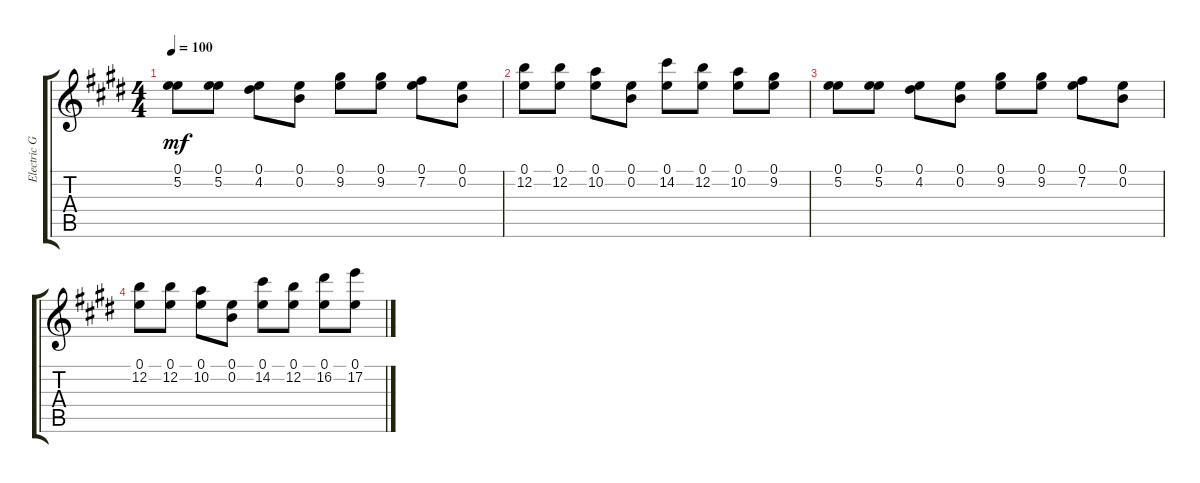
\track ("Electric Guitar" "Electric G") {instrument electricguitarclean}
\staff {score tabs}
\tuning (E4 B3 G3 D3 A2 E2) {hide}
\ts (4 4)
\tempo 100
\clef g2
\ks e
(0.1 5.2).8{dy mf instrument electricguitarclean} (0.1 5.2).8 (0.1 4.2).8 (0.1 0.2).8 (0.1 9.2).8 (0.1 9.2).8 (0.1 7.2).8 (0.1 0.2).8 |
(0.1 12.2).8 (0.1 12.2).8 (0.1 10.2).8 (0.1 0.2).8 (0.1 14.2).8 (0.1 12.2).8 (0.1 10.2).8 (0.1 9.2).8 |
(0.1 5.2).8 (0.1 5.2).8 (0.1 4.2).8 (0.1 0.2).8 (0.1 9.2).8 (0.1 9.2).8 (0.1 7.2).8 (0.1 0.2).8 |
(0.1 12.2).8 (0.1 12.2).8 (0.1 10.2).8 (0.1 0.2).8 (0.1 14.2).8 (0.1 12.2).8 (0.1 16.2).8 (0.1 17.2).8
